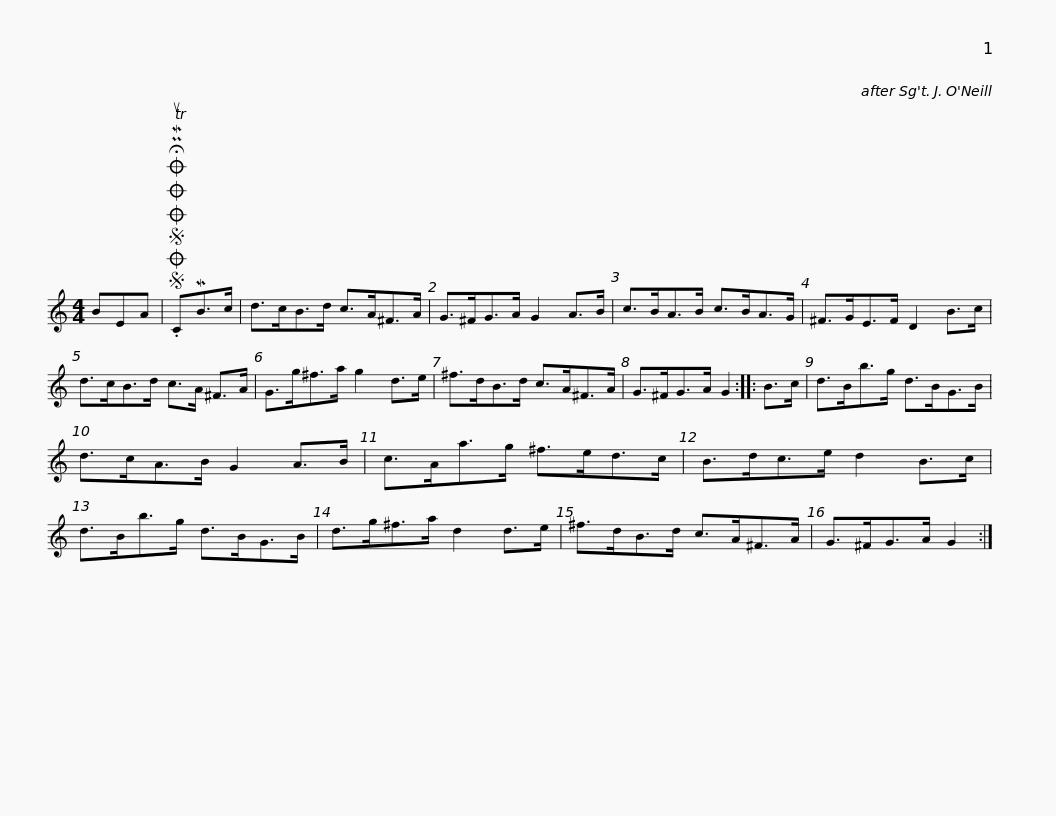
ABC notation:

X:1
L:1/8
M:4/4
I:linebreak $
K:C
V:1 treble
V:1
 BEA |SOSOOO .!fermata!PMTuCMB>c | d>cB>d c>A^F>A | G>^FG>A G2 A>B | c>BA>B c>BA>G | %5
 ^F>GE>F D2 B>c |$ d>cB>d c>A ^F>A | G>g^f>a g2 d>e | ^f>dB>d c>A^F>A | G>^FG>A G2 :: %10
 B>c |$ d>Bb>g d>BG>B | d>cA>B G2 A>B | c>Aa>g ^f>ed>c | B>dc>e d2 B>c | %15
 d>Bb>g d>BG>B |$ d>g^f>a d2 d>e | ^f>dB>d c>A^F>A | G>^FG>A G2 :| %19
